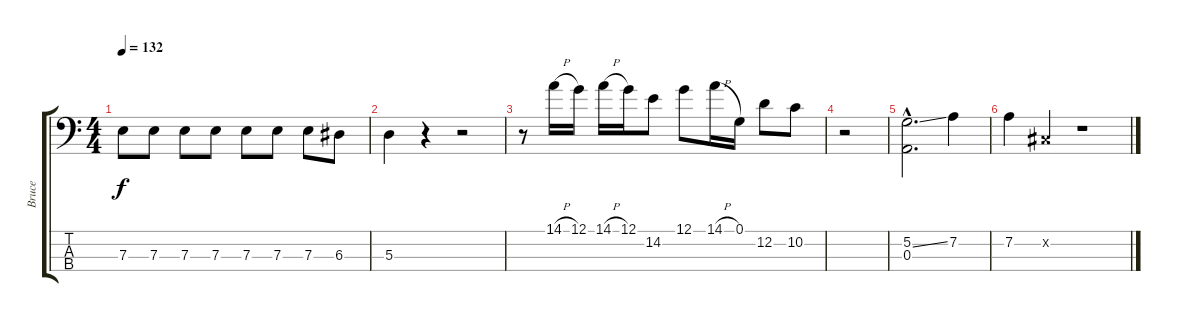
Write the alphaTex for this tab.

\track ("Bruce" "Bruce") {instrument electricbassfinger}
\staff {score tabs}
\tuning (G2 D2 A1 E1) {hide}
\ts (4 4)
\tempo 132
\clef f4
\ks c
7.3.8{dy f} 7.3.8 7.3.8 7.3.8 7.3.8 7.3.8 7.3.8 6.3.8 |
5.3.4 r.4 r.2 |
r.8 14.1{h}.16 12.1.16 14.1{h}.16 12.1.16 14.2.8 12.1.8 14.1{h}.16 0.1.16 12.2.8 10.2.8 |
r.2 |
(5.2{ss hac} 0.3{hac}).2{d} 7.2.4 |
7.2.4 -1.2{x}.4 r.1
